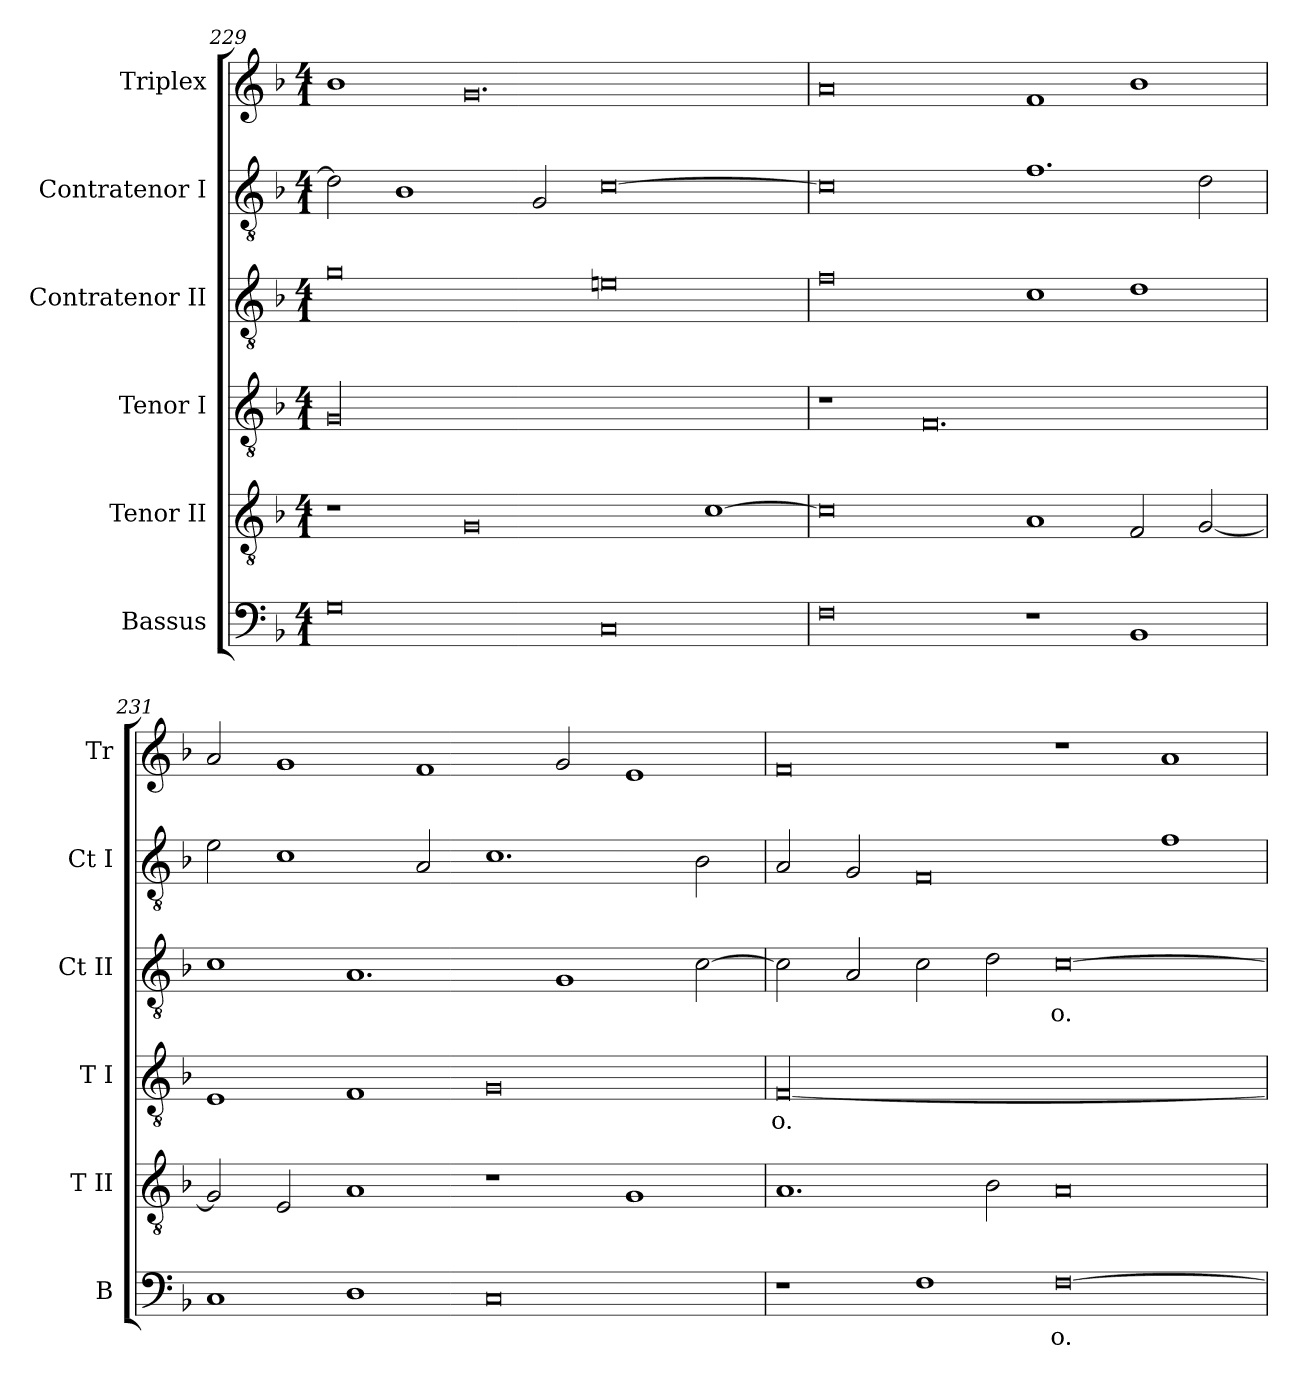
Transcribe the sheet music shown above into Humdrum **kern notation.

**kern	**text	**kern	**kern	**text	**kern	**text	**kern	**kern
*part6	*part6	*part5	*part4	*part4	*part3	*part3	*part2	*part1
*staff6	*staff6	*staff5	*staff4	*staff4	*staff3	*staff3	*staff2	*staff1
*I"Bassus	*	*I"Tenor II	*I"Tenor I	*	*I"Contratenor II	*	*I"Contratenor I	*I"Triplex
*I'B	*	*I'T II	*I'T I	*	*I'Ct II	*	*I'Ct I	*I'Tr
!!LO:PB:g=z
*clefF4	*	*clefGv2	*clefGv2	*	*clefGv2	*	*clefGv2	*clefG2
*	*	*ITrd7c12	*ITrd7c12	*	*ITrd7c12	*	*ITrd7c12	*
*k[b-]	*	*k[b-]	*k[b-]	*	*k[b-]	*	*k[b-]	*k[b-]
*F:	*	*F:	*F:	*	*F:	*	*F:	*F:
*M4/1	*	*M4/1	*M4/1	*	*M4/1	*	*M4/1	*M4/1
=229	=229	=229	=229	=229	=229	=229	=229	=229
0Gi	.	1r	00GGi	.	0Gi	.	2Di\]	1b-i
.	.	.	.	.	.	.	1BB-i	.
.	.	0GGi	.	.	.	.	.	0.gi
.	.	.	.	.	.	.	2GGi/	.
0Ci	.	.	.	.	0Eni	.	[>0Ci	.
.	.	[>1Ci	.	.	.	.	.	.
=230	=230	=230	=230	=230	=230	=230	=230	=230
0Fi	.	0Ci]	1r	.	0Fi	.	0Ci]	0ai
.	.	.	0.FFi	.	.	.	.	.
1r	.	1AAi	.	.	1Ci	.	1.Fi	1fi
1BB-i	.	2FFi/	.	.	1Di	.	.	1b-i
.	.	[<2GGi/	.	.	.	.	2Di\	.
!!LO:LB:g=z
=231	=231	=231	=231	=231	=231	=231	=231	=231
1Ci	.	2GGi/]	1EEi	.	1Ci	.	2Ei\	2ai/
.	.	2EEi/	.	.	.	.	1Ci	1gi
1Di	.	1AAi	1FFi	.	1.AAi	.	.	.
.	.	.	.	.	.	.	2AAi/	1fi
0Ci	.	1r	0GGi	.	.	.	1.Ci	.
.	.	.	.	.	1GGi	.	.	2gi/
.	.	1GGi	.	.	.	.	.	1ei
.	.	.	.	.	[>2Ci\	.	2BB-i\	.
=232	=232	=232	=232	=232	=232	=232	=232	=232
!	!	!	!	!LO:LY:b:color=#000000	!	!	!	!
1r	.	1.AAi	[<00FFi	-o.	2Ci\]	.	2AAi/	0fi
.	.	.	.	.	2AAi/	.	2GGi/	.
1Fi	.	.	.	.	2Ci\	.	0FFi	.
.	.	2BB-i\	.	.	2Di\	.	.	.
!	!LO:LY:b:color=#000000	!	!	!	!	!	!	!
!	!	!	!	!	!	!LO:LY:b:color=#000000	!	!
[>0Fi	-o.	0AAi	.	.	[>0Ci	-o.	.	1r
.	.	.	.	.	.	.	1Fi	1ai
=	=	=	=	=	=	=	=	=
*-	*-	*-	*-	*-	*-	*-	*-	*-
